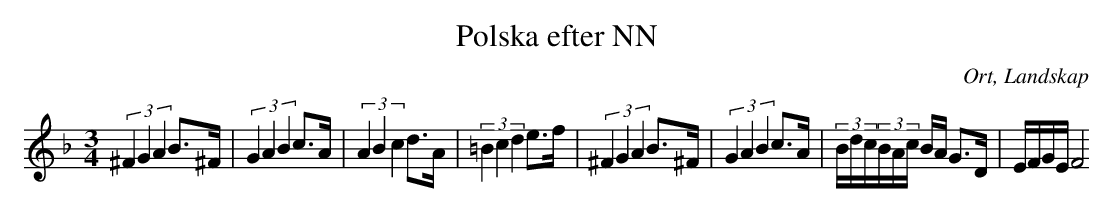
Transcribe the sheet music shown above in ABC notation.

X:1
T:Polska efter NN
O:Ort, Landskap
M:3/4
L:1/8
K:Dm
(3^F2G2A2 B>^F|(3G2A2B2 c>A|(3A2B2c2 d>A|(3=B2c2d2 e>f|(3^F2G2A2 B>^F|(3G2A2B2 c>A|(3B/d/c/(3B/A/c/ B/A/ G>D|E/F/G/E/ F4
